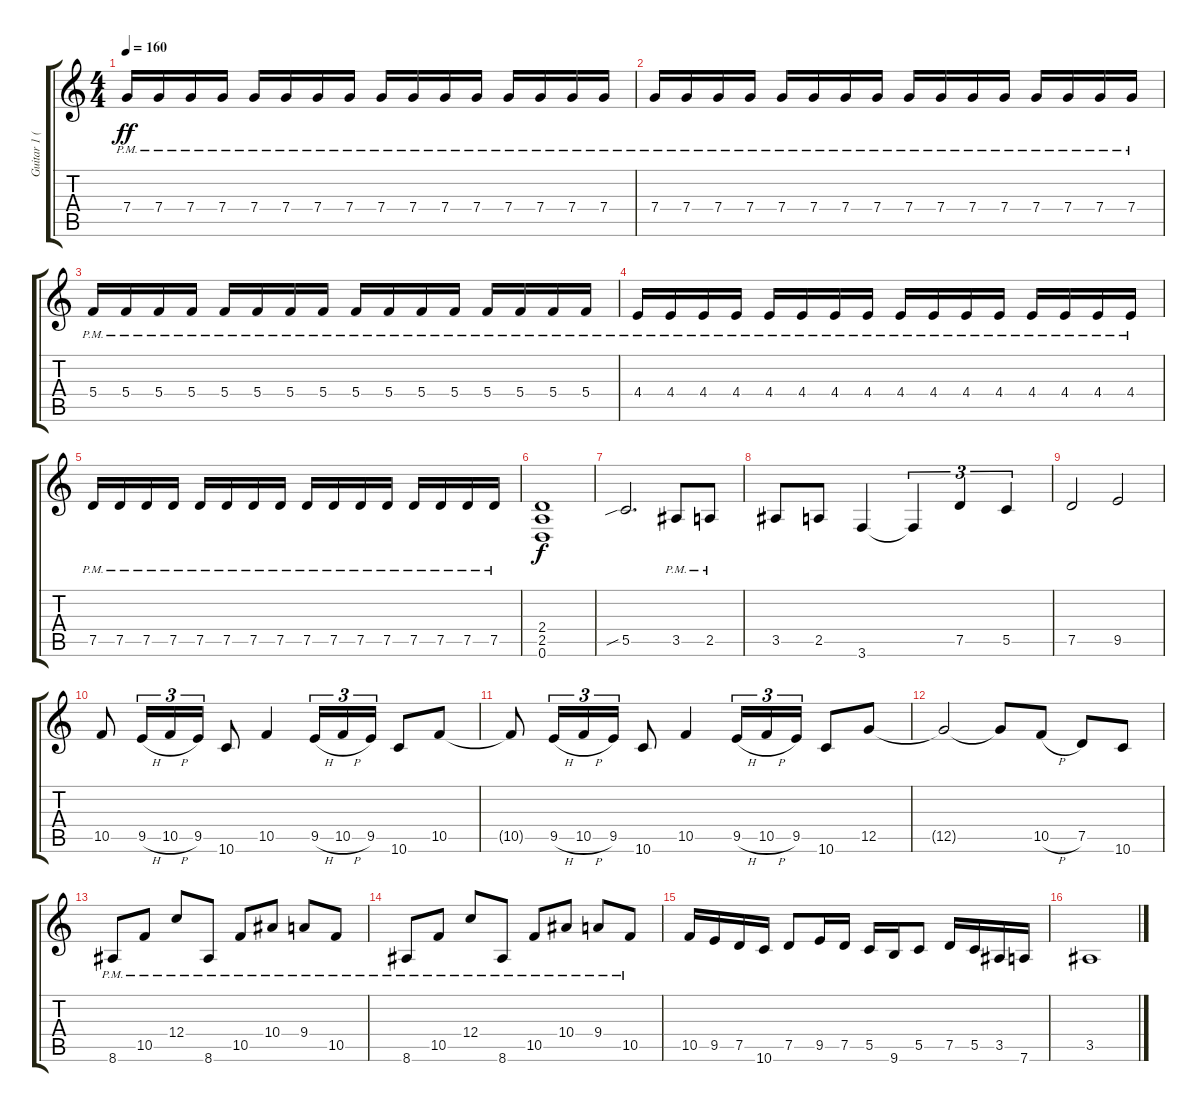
\track ("Guitar 1 (Andrea)" "Guitar 1 (") {instrument distortionguitar}
\staff {score tabs}
\tuning (D4 A3 F3 C3 G2 D2) {hide}
\ts (4 4)
\tempo 160
\clef g2
\ks c
7.4{pm}.16{dy ff} 7.4{pm}.16 7.4{pm}.16 7.4{pm}.16 7.4{pm}.16 7.4{pm}.16 7.4{pm}.16 7.4{pm}.16 7.4{pm}.16 7.4{pm}.16 7.4{pm}.16 7.4{pm}.16 7.4{pm}.16 7.4{pm}.16 7.4{pm}.16 7.4{pm}.16 |
7.4{pm}.16 7.4{pm}.16 7.4{pm}.16 7.4{pm}.16 7.4{pm}.16 7.4{pm}.16 7.4{pm}.16 7.4{pm}.16 7.4{pm}.16 7.4{pm}.16 7.4{pm}.16 7.4{pm}.16 7.4{pm}.16 7.4{pm}.16 7.4{pm}.16 7.4{pm}.16 |
5.4{pm}.16 5.4{pm}.16 5.4{pm}.16 5.4{pm}.16 5.4{pm}.16 5.4{pm}.16 5.4{pm}.16 5.4{pm}.16 5.4{pm}.16 5.4{pm}.16 5.4{pm}.16 5.4{pm}.16 5.4{pm}.16 5.4{pm}.16 5.4{pm}.16 5.4{pm}.16 |
4.4{pm}.16 4.4{pm}.16 4.4{pm}.16 4.4{pm}.16 4.4{pm}.16 4.4{pm}.16 4.4{pm}.16 4.4{pm}.16 4.4{pm}.16 4.4{pm}.16 4.4{pm}.16 4.4{pm}.16 4.4{pm}.16 4.4{pm}.16 4.4{pm}.16 4.4{pm}.16 |
7.5{pm}.16 7.5{pm}.16 7.5{pm}.16 7.5{pm}.16 7.5{pm}.16 7.5{pm}.16 7.5{pm}.16 7.5{pm}.16 7.5{pm}.16 7.5{pm}.16 7.5{pm}.16 7.5{pm}.16 7.5{pm}.16 7.5{pm}.16 7.5{pm}.16 7.5{pm}.16 |
(2.4 2.5 0.6).1{dy f} |
5.5{sib}.2{d} 3.5{pm}.8 2.5{pm}.8 |
3.5.8 2.5.8 3.6.4 3.6{t}.4{tu (3 2)} 7.5.4{tu (3 2)} 5.5.4{tu (3 2)} |
7.5.2 9.5.2 |
10.5.8 9.5{h}.16{tu (3 2)} 10.5{h}.16{tu (3 2)} 9.5.16{tu (3 2)} 10.6.8 10.5.4 9.5{h}.16{tu (3 2)} 10.5{h}.16{tu (3 2)} 9.5.16{tu (3 2)} 10.6.8 10.5.8 |
10.5{t}.8 9.5{h}.16{tu (3 2)} 10.5{h}.16{tu (3 2)} 9.5.16{tu (3 2)} 10.6.8 10.5.4 9.5{h}.16{tu (3 2)} 10.5{h}.16{tu (3 2)} 9.5.16{tu (3 2)} 10.6.8 12.5.8 |
12.5{t}.2 12.5{t}.8 10.5{h}.8 7.5.8 10.6.8 |
8.6{pm}.8 10.5{pm}.8 12.4{pm}.8 8.6{pm}.8 10.5{pm}.8 10.4{pm}.8 9.4{pm}.8 10.5{pm}.8 |
8.6{pm}.8 10.5{pm}.8 12.4{pm}.8 8.6{pm}.8 10.5{pm}.8 10.4{pm}.8 9.4{pm}.8 10.5{pm}.8 |
10.5.16 9.5.16 7.5.16 10.6.16 7.5.8 9.5.16 7.5.16 5.5.16 9.6.16 5.5.8 7.5.16 5.5.16 3.5.16 7.6.16 |
3.5.1
